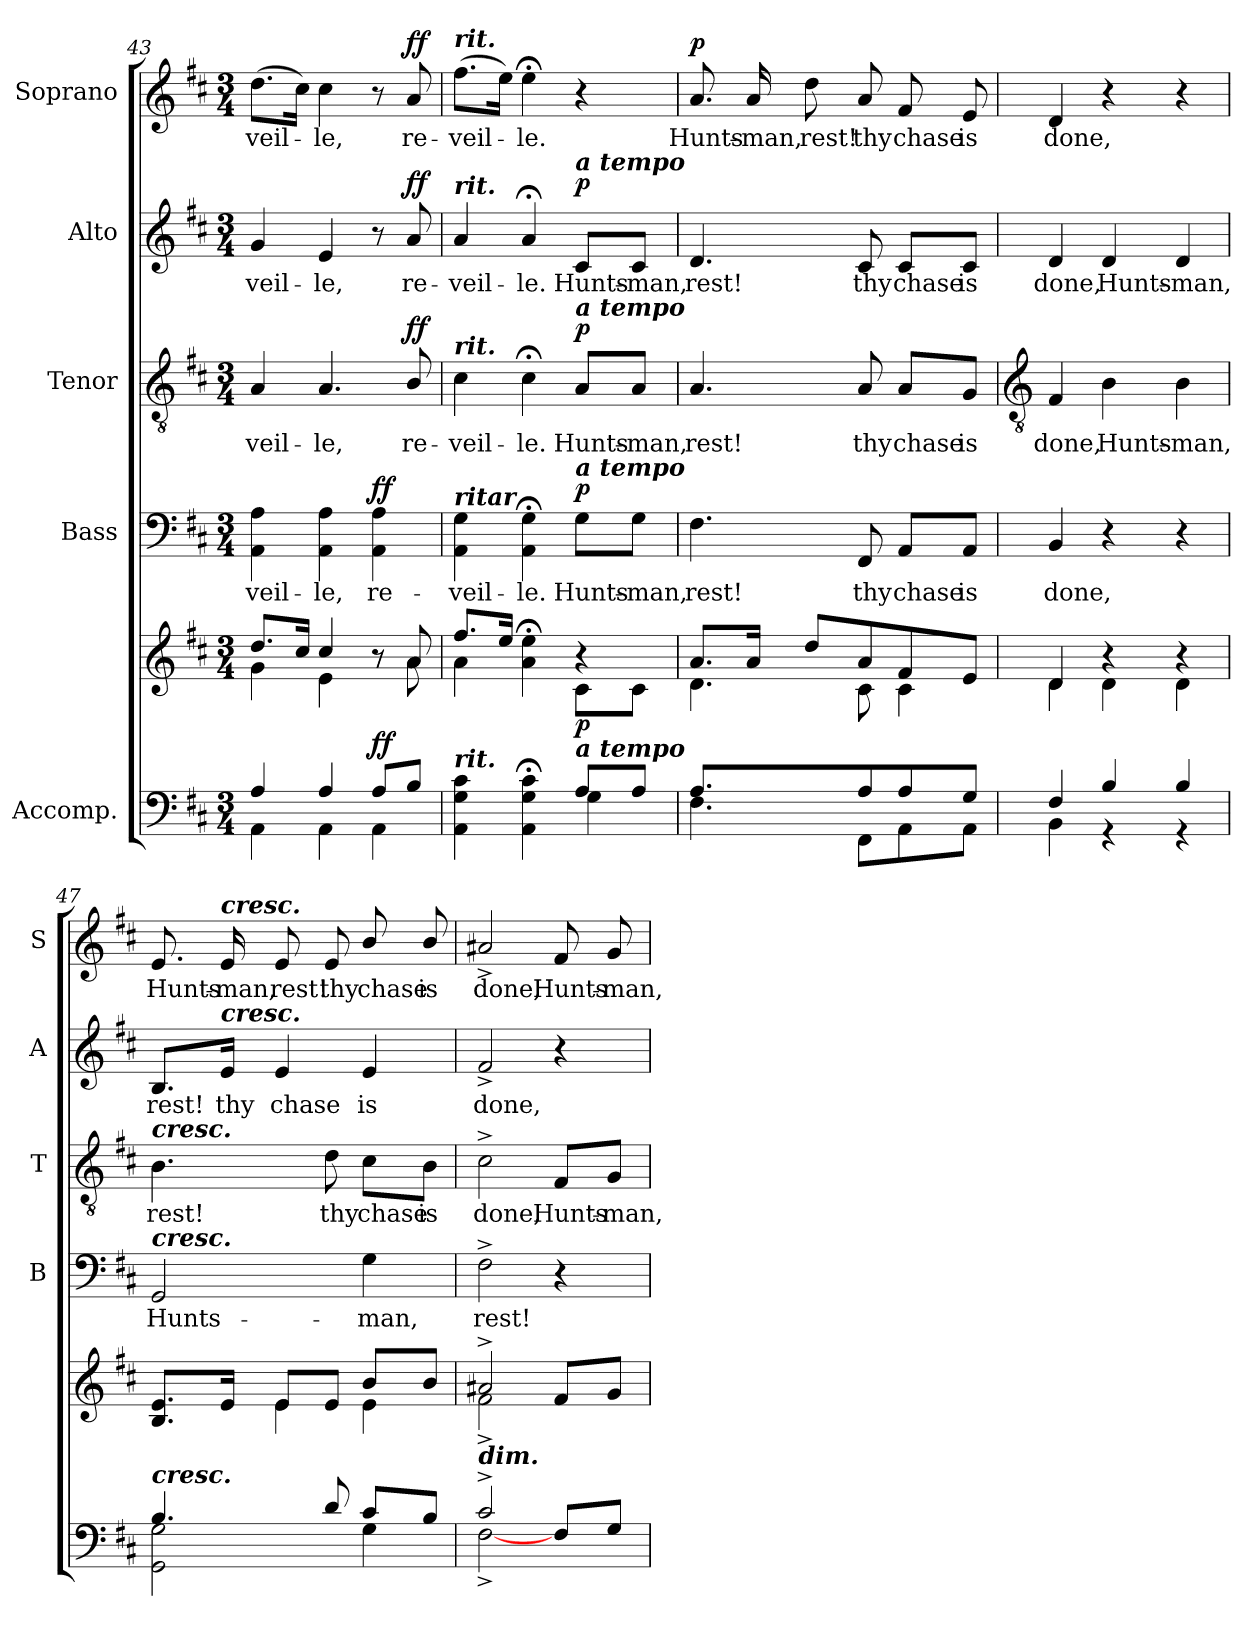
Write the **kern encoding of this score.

**kern	**kern	**dynam	**kern	**text	**dynam	**kern	**text	**dynam	**kern	**text	**dynam	**kern	**text	**dynam
*part5	*part5	*part5	*part4	*part4	*part4	*part3	*part3	*part3	*part2	*part2	*part2	*part1	*part1	*part1
*staff6	*staff5	*staff5/6	*staff4	*staff4	*staff4	*staff3	*staff3	*staff3	*staff2	*staff2	*staff2	*staff1	*staff1	*staff1
*I"Accomp.	*	*	*I"Bass	*	*	*I"Tenor	*	*	*I"Alto	*	*	*I"Soprano	*	*
*	*	*	*I'B	*	*	*I'T	*	*	*I'A	*	*	*I'S	*	*
*clefF4	*clefG2	*	*clefF4	*	*	*clefGv2	*	*	*clefG2	*	*	*clefG2	*	*
*k[f#c#]	*k[f#c#]	*	*k[f#c#]	*	*	*k[f#c#]	*	*	*k[f#c#]	*	*	*k[f#c#]	*	*
*D:	*D:	*	*D:	*	*	*D:	*	*	*D:	*	*	*D:	*	*
*M3/4	*M3/4	*	*M3/4	*	*	*M3/4	*	*	*M3/4	*	*	*M3/4	*	*
=43	=43	=43	=43	=43	=43	=43	=43	=43	=43	=43	=43	=43	=43	=43
*^	*^	*	*	*	*	*	*	*	*	*	*	*	*	*
*	*	*	*^	*	*	*	*	*	*	*	*	*	*	*	*	*
!	!	!	!	!LO:N:vis=1	!	!	!LO:LY:b	!	!	!LO:LY:b	!	!	!LO:LY:b	!	!	!LO:LY:b	!
4A/	4AA\	8.dd/L	4g\	2.ryy	.	4AA\ 4A\	-veil-	.	4A	-veil-	.	4g	-veil-	.	(>8.ddL	-veil-	.
.	.	16cc#/J	.	.	.	.	.	.	.	.	.	.	.	.	16cc#J)	.	.
!	!	!	!	!	!	!	!LO:LY:b	!	!	!LO:LY:b	!	!	!LO:LY:b	!	!	!LO:LY:b	!
4A/	4AA\	4cc#/	4e\	.	.	4AA\ 4A\	-le,	.	4.A	-le,	.	4e	-le,	.	4cc#	le,	.
!	!	!	!	!	!LO:DY:a=2	!	!LO:LY:b	!LO:DY:b	!	!	!	!	!	!	!	!	!
8A/L	4AA\	8r	8r	.	ff	4AA\ 4A\	re-	ff	.	.	.	8r	.	.	8r	.	.
!	!	!	!	!	!	!	!	!	!	!LO:LY:b	!LO:DY:b	!	!LO:LY:b	!LO:DY:b	!	!LO:LY:b	!LO:DY:b
8B/J	.	8a/	8a\	.	.	.	.	.	8B/	re-	ff	8a	re-	ff	8a	re-	ff
=44	=44	=44	=44	=44	=44	=44	=44	=44	=44	=44	=44	=44	=44	=44	=44	=44	=44
!	!	!	!	!	!	!	!	!	!	!	!	!	!	!	!LO:TX:a:Bi:t=rit.	!	!
!	!	!	!	!	!	!	!	!	!	!	!	!LO:TX:a:Bi:t=rit.	!	!	!	!	!
!	!	!	!	!	!	!	!	!	!LO:TX:a:Bi:t=rit.	!	!	!	!	!	!	!	!
!	!	!	!	!	!	!LO:TX:a:Bi:t=ritar	!	!	!	!	!	!	!	!	!	!	!
!LO:TX:a:Bi:t=rit.	!	!	!	!	!	!	!	!	!	!	!	!	!	!	!	!	!
!	!	!	!	!LO:N:vis=1	!	!	!LO:LY:b	!	!	!LO:LY:b	!	!	!LO:LY:b	!	!	!LO:LY:b	!
4AA\ 4G\ 4c#\	2ryy	8.ff#/L	4a\	2.ryy	.	4AA 4G	-veil-	.	4c#	-veil-	.	4a	-veil-	.	(>8.ff#L	-veil-	.
.	.	16ee/J	.	.	.	.	.	.	.	.	.	.	.	.	16eeJ)	.	.
!	!	!	!	!	!	!	!LO:LY:b	!	!	!LO:LY:b	!	!	!LO:LY:b	!	!	!LO:LY:b	!
4AA\;< 4G\;< 4c#\;<	.	4a\;< 4ee\;<	4ryy	.	.	4AA;< 4G;<	-le.	.	4c#;<	-le.	.	4a;<	-le.	.	4ee;<	le.	.
!	!	!	!	!	!	!	!	!	!	!	!	!LO:TX:a:Bi:t=a tempo	!	!	!	!	!
!	!	!	!	!	!	!	!	!	!LO:TX:a:Bi:t=a tempo	!	!	!	!	!	!	!	!
!	!	!	!	!	!	!LO:TX:a:Bi:t=a tempo	!	!	!	!	!	!	!	!	!	!	!
!LO:TX:a:Bi:t=a tempo	!	!	!	!	!	!	!	!	!	!	!	!	!	!	!	!	!
!	!	!	!	!	!LO:DY:b	!	!LO:LY:b	!LO:DY:b	!	!LO:LY:b	!LO:DY:b	!	!LO:LY:b	!LO:DY:b	!	!	!
8A/L	4G\	4r	8c#\L	.	p	8G\L	Hunts-	p	8A/L	Hunts-	p	8c#/L	Hunts-	p	4r	.	.
!	!	!	!	!	!	!	!LO:LY:b	!	!	!LO:LY:b	!	!	!LO:LY:b	!	!	!	!
8A/J	.	.	8c#\J	.	.	8G\J	-man,	.	8A/J	-man,	.	8c#/J	-man,	.	.	.	.
=45	=45	=45	=45	=45	=45	=45	=45	=45	=45	=45	=45	=45	=45	=45	=45	=45	=45
!	!	!	!	!LO:N:vis=1	!	!	!LO:LY:b	!	!	!LO:LY:b	!	!	!LO:LY:b	!	!	!LO:LY:b	!LO:DY:b
4.A/	4.F#\	8.a/L	4.d\	2.ryy	.	4.F#	rest!	.	4.A	rest!	.	4.d	rest!	.	8.a	Hunts-	p
!	!	!	!	!	!	!	!	!	!	!	!	!	!	!	!	!LO:LY:b	!
.	.	16a/J	.	.	.	.	.	.	.	.	.	.	.	.	16a	-man,	.
!	!	!	!	!	!	!	!	!	!	!	!	!	!	!	!	!LO:LY:b	!
.	.	8dd/L	.	.	.	.	.	.	.	.	.	.	.	.	8dd	rest!	.
!	!	!	!	!	!	!	!LO:LY:b	!	!	!LO:LY:b	!	!	!LO:LY:b	!	!	!LO:LY:b	!
8A/	8FF#\L	8a/	8c#\L	.	.	8FF#	thy	.	8A	thy	.	8c#	thy	.	8a	thy	.
!	!	!	!	!	!	!	!LO:LY:b	!	!	!LO:LY:b	!	!	!LO:LY:b	!	!	!LO:LY:b	!
8A/	8AA\	8f#/	4c#\	.	.	8AA/L	chase	.	8A/L	chase	.	8c#/L	chase	.	8f#	chase	.
!	!	!	!	!	!	!	!LO:LY:b	!	!	!LO:LY:b	!	!	!LO:LY:b	!	!	!LO:LY:b	!
8G/J	8AA\J	8e/J	.	.	.	8AA/J	is	.	8G/J	is	.	8c#/J	is	.	8e	is	.
!!LO:LB:g=z
=46	=46	=46	=46	=46	=46	=46	=46	=46	=46	=46	=46	=46	=46	=46	=46	=46	=46
*	*	*	*	*	*	*	*	*	*clefGv2	*	*	*	*	*	*	*	*
!	!	!	!	!LO:N:vis=1	!	!	!LO:LY:b	!	!	!LO:LY:b	!	!	!LO:LY:b	!	!	!LO:LY:b	!
4F#/	4BB\	4d/	4d\	2.ryy	.	4BB	done,	.	4F#	done,	.	4d	done,	.	4d	done,	.
!	!	!	!	!	!	!	!	!	!	!LO:LY:b	!	!	!LO:LY:b	!	!	!	!
4B/	4r	4r	4d\	.	.	4r	.	.	4B\	Hunts-	.	4d	Hunts-	.	4r	.	.
!	!	!	!	!	!	!	!	!	!	!LO:LY:b	!	!	!LO:LY:b	!	!	!	!
4B/	4r	4r	4d\	.	.	4r	.	.	4B\	-man,	.	4d	-man,	.	4r	.	.
=47	=47	=47	=47	=47	=47	=47	=47	=47	=47	=47	=47	=47	=47	=47	=47	=47	=47
!	!	!	!	!	!	!	!	!	!LO:TX:a:Bi:t=cresc.	!	!	!	!	!	!	!	!
!	!	!	!	!	!	!LO:TX:a:Bi:t=cresc.	!	!	!	!	!	!	!	!	!	!	!
!LO:TX:a:Bi:t=cresc.	!	!	!	!	!	!	!	!	!	!	!	!	!	!	!	!	!
!	!	!	!	!	!	!	!LO:LY:b	!	!	!LO:LY:b	!	!	!LO:LY:b	!	!	!LO:LY:b	!
4.B/	2GG\ 2G\	8.B/ 8.e/L	4ryy	2.ryy	.	2GG	Hunts-	.	4.B\	rest!	.	8.B/L	rest!	.	8.e	Hunts-	.
!	!	!	!	!	!	!	!	!	!	!	!	!	!	!	!LO:TX:a:Bi:t=cresc.	!	!
!	!	!	!	!	!	!	!	!	!	!	!	!LO:TX:a:Bi:t=cresc.	!	!	!	!	!
!	!	!	!	!	!	!	!	!	!	!	!	!	!LO:LY:b	!	!	!LO:LY:b	!
.	.	16e/J	.	.	.	.	.	.	.	.	.	16e/Jk	thy	.	16e	-man,	.
!	!	!	!	!	!	!	!	!	!	!	!	!	!LO:LY:b	!	!	!LO:LY:b	!
.	.	8e/L	4e\	.	.	.	.	.	.	.	.	4e	chase	.	8e	rest!	.
!	!	!	!	!	!	!	!	!	!	!LO:LY:b	!	!	!	!	!	!LO:LY:b	!
8d/	.	8e/J	.	.	.	.	.	.	8d	thy	.	.	.	.	8e	thy	.
!	!	!	!	!	!	!	!LO:LY:b	!	!	!LO:LY:b	!	!	!LO:LY:b	!	!	!LO:LY:b	!
8c#/L	4G\	8b/L	4e\	.	.	4G	-man,	.	8c#\L	chase	.	4e	is	.	8b/	chase	.
!	!	!	!	!	!	!	!	!	!	!LO:LY:b	!	!	!	!	!	!LO:LY:b	!
8B/J	.	8b/J	.	.	.	.	.	.	8B\J	is	.	.	.	.	8b/	is	.
=48	=48	=48	=48	=48	=48	=48	=48	=48	=48	=48	=48	=48	=48	=48	=48	=48	=48
!	!	!LO:TX:b:Bi:t=dim.	!	!	!	!	!	!	!	!	!	!	!	!	!	!	!
!	!	!	!	!	!	!	!LO:LY:b	!	!	!LO:LY:b	!	!	!LO:LY:b	!	!	!LO:LY:b	!
2c#^/	[2F#^\	2a#X^/	2f#^\	2.ryy	.	2F#^	rest!	.	2c#^	done,	.	2f#^	done,	.	2a#X^	done,	.
!	!	!	!	!	!	!	!	!	!	!LO:LY:b	!	!	!	!	!	!LO:LY:b	!
8F#/L	4ryy	8f#/L	4ryy	.	.	4r	.	.	8F#/L	Hunts-	.	4r	.	.	8f#	Hunts-	.
!	!	!	!	!	!	!	!	!	!	!LO:LY:b	!	!	!	!	!	!LO:LY:b	!
8G/J	.	8g/J	.	.	.	.	.	.	8G/J	-man,	.	.	.	.	8g	-man,	.
*v	*v	*	*	*	*	*	*	*	*	*	*	*	*	*	*	*	*
*	*v	*v	*v	*	*	*	*	*	*	*	*	*	*	*	*	*
=	=	=	=	=	=	=	=	=	=	=	=	=	=	=
*-	*-	*-	*-	*-	*-	*-	*-	*-	*-	*-	*-	*-	*-	*-
